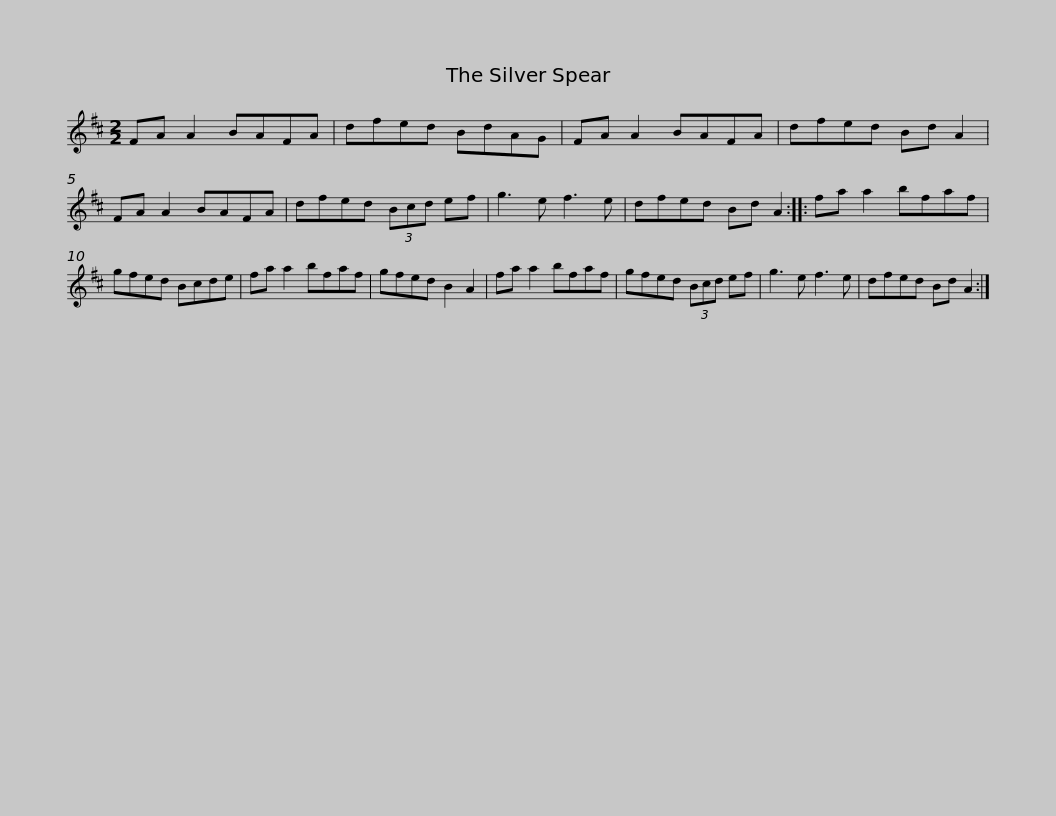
X:1
L:1/8
M:2/2
I:linebreak $
K:D
V:1 treble
V:1
 FA A2 BAFA | dfed BdAG | FA A2 BAFA | dfed Bd A2 | FA A2 BAFA | %5
 dfed (3Bcd ef |$ g3 e f3 e | dfed Bd A2 :: fa a2 bfaf | gfed Bcde | %10
 fa a2 bfaf | gfed B2 A2 |$ fa a2 bfaf | gfed (3Bcd ef | g3 e f3 e | %15
 dfed Bd A2 :| %16
